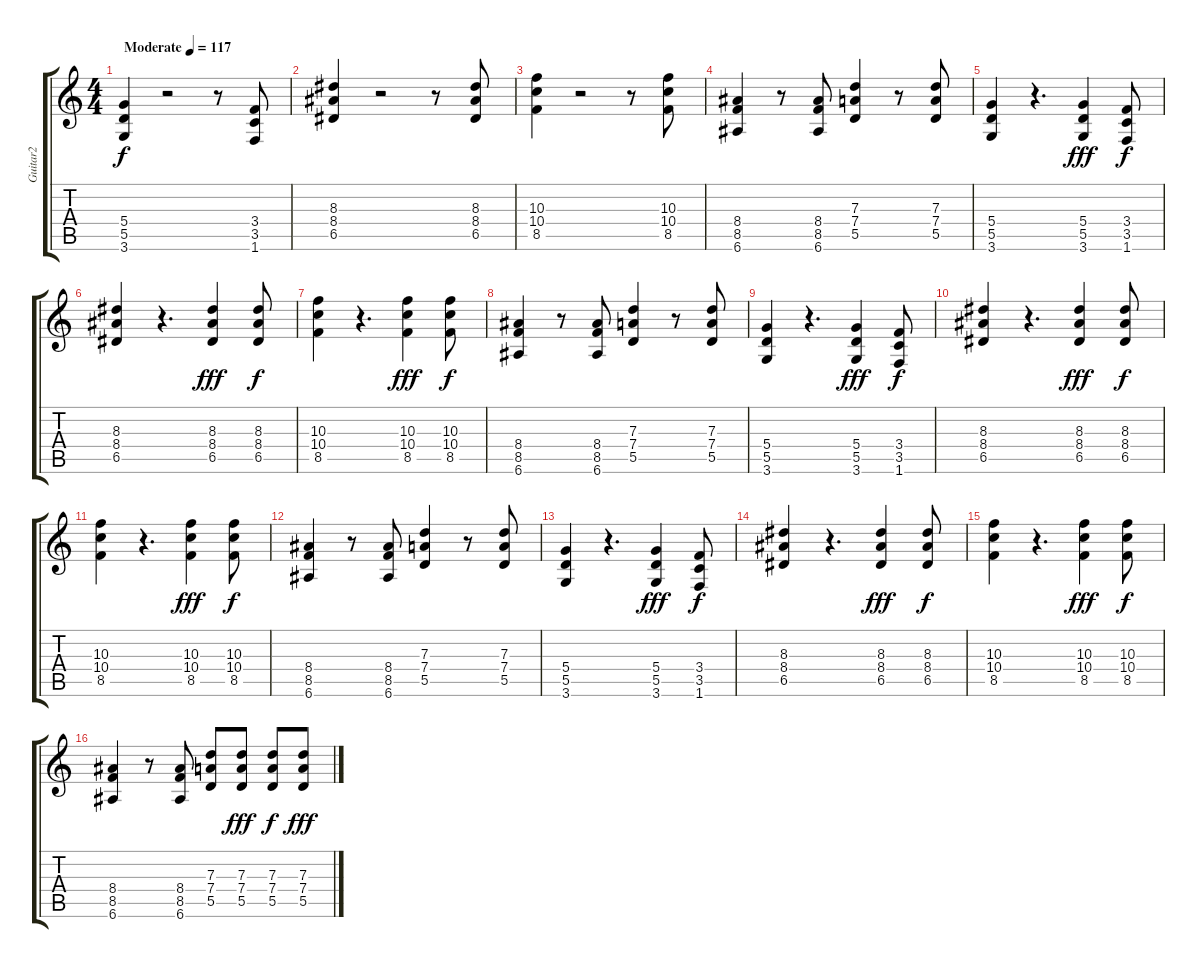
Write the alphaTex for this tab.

\track ("Guitar2" "Guitar2") {instrument distortionguitar}
\staff {score tabs}
\tuning (E4 B3 G3 D3 A2 E2) {hide}
\ts (4 4)
\tempo (117 "Moderate")
\clef g2
\ks c
(5.4 5.5 3.6).4{dy f instrument distortionguitar} r.2 r.8 (3.4 3.5 1.6).8 |
(8.3 8.4 6.5).4 r.2 r.8 (8.3 8.4 6.5).8 |
(10.3 10.4 8.5).4 r.2 r.8 (10.3 10.4 8.5).8 |
(8.4 8.5 6.6).4 r.8 (8.4 8.5 6.6).8 (7.3 7.4 5.5).4 r.8 (7.3 7.4 5.5).8 |
(5.4 5.5 3.6).4 r.4{d} (5.4 5.5 3.6).4{dy fff} (3.4 3.5 1.6).8{dy f} |
(8.3 8.4 6.5).4 r.4{d} (8.3 8.4 6.5).4{dy fff} (8.3 8.4 6.5).8{dy f} |
(10.3 10.4 8.5).4 r.4{d} (10.3 10.4 8.5).4{dy fff} (10.3 10.4 8.5).8{dy f} |
(8.4 8.5 6.6).4 r.8 (8.4 8.5 6.6).8 (7.3 7.4 5.5).4 r.8 (7.3 7.4 5.5).8 |
(5.4 5.5 3.6).4 r.4{d} (5.4 5.5 3.6).4{dy fff} (3.4 3.5 1.6).8{dy f} |
(8.3 8.4 6.5).4 r.4{d} (8.3 8.4 6.5).4{dy fff} (8.3 8.4 6.5).8{dy f} |
(10.3 10.4 8.5).4 r.4{d} (10.3 10.4 8.5).4{dy fff} (10.3 10.4 8.5).8{dy f} |
(8.4 8.5 6.6).4 r.8 (8.4 8.5 6.6).8 (7.3 7.4 5.5).4 r.8 (7.3 7.4 5.5).8 |
(5.4 5.5 3.6).4 r.4{d} (5.4 5.5 3.6).4{dy fff} (3.4 3.5 1.6).8{dy f} |
(8.3 8.4 6.5).4 r.4{d} (8.3 8.4 6.5).4{dy fff} (8.3 8.4 6.5).8{dy f} |
(10.3 10.4 8.5).4 r.4{d} (10.3 10.4 8.5).4{dy fff} (10.3 10.4 8.5).8{dy f} |
(8.4 8.5 6.6).4 r.8 (8.4 8.5 6.6).8 (7.3 7.4 5.5).8 (7.3 7.4 5.5).8{dy fff} (7.3 7.4 5.5).8{dy f} (7.3 7.4 5.5).8{dy fff}
